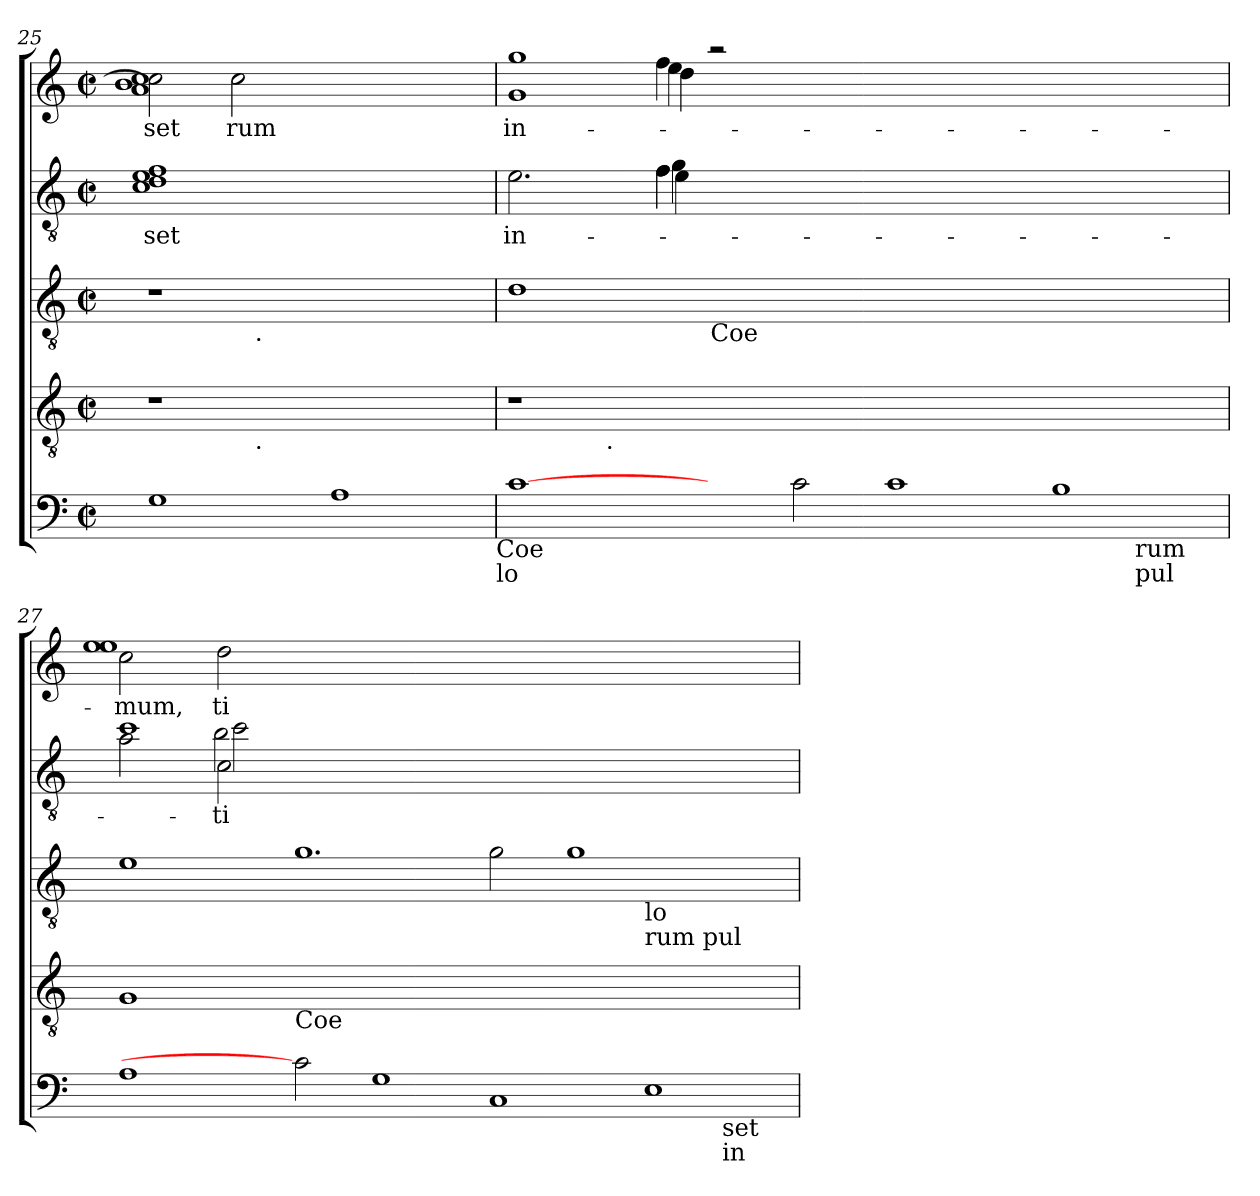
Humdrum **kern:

**kern	**kern	**kern	**kern	**text	**kern	**text
*part5	*part4	*part3	*part2	*part2	*part1	*part1
*staff5	*staff4	*staff3	*staff2	*staff2	*staff1	*staff1
*clefF4	*clefGv2	*clefGv2	*clefGv2	*	*clefG2	*
*k[]	*k[]	*k[]	*k[]	*	*k[]	*
*C:	*C:	*C:	*C:	*	*C:	*
*M2/2	*M2/2	*M2/2	*M2/2	*	*M2/2	*
*met(c|)	*met(c|)	*met(c|)	*met(c|)	*	*met(c|)	*
=25	=25	=25	=25	=25	=25	=25
!	!	!	!	!LO:LY:b	!	!LO:LY:b
*	*^	*^	*	*	*^	*
1G	1r	2ryy	1r	2ryy	1c 1d 1e 1f	-set	2cc\]	1a 1b 1cc	-set
!	!	!	!	!	!	!	!	!	!LO:LY:b
.	.	16ryy	.	16ryy	.	.	2cc\	.	-rum
!	!	!	!	!LO:TX:b:t=.	!	!	!	!	!
!	!	!LO:TX:b:t=.	!	!	!	!	!	!	!
.	.	1ryy	.	1ryy	.	.	.	.	.
1A	1ryy	.	1ryy	.	1ryy	.	1ryy	1ryy	.
.	.	4..ryy	.	4..ryy	.	.	.	.	.
!LO:TX:b:t=Coe	!	!	!	!	!	!	!	!	!
!LO:TX:b:t=lo	!	!	!	!	!	!	!	!	!
=26	=26	=26	=26	=26	=26	=26	=26	=26	=26
!	!	!	!	!	!	!LO:LY:b	!	!	!LO:LY:b
*^	*	*	*	*	*^	*	*^	*	*
*	*	*	*	*	*	*	*^	*	*	*	*^	*
*	*	*	*	*v	*v	*	*	*^	*	*	*	*	*	*
[1c	2%7ryy	1r	2ryy	1d	2.e\	2.ryy	2.ryy	2.ryy	in-	1g 1gg	2.ryy	2.ryy	2.ryy	in-
.	.	.	32ryy	.	.	.	.	.	.	.	.	.	.	.
!	!	!	!LO:TX:b:t=.	!	!	!	!	!	!	!	!	!	!	!
.	.	.	1ryy	.	.	.	.	.	.	.	.	.	.	.
.	.	.	.	.	4f\	4g\	4f\	4e\	.	.	4ff\	4ee\	4dd\	.
!	!	!	!	!LO:TX:b:t=Coe	!	!	!	!	!	!	!	!	!	!
2ryy	.	0.ryy	.	0.ryy	0.ryy	0.ryy	0.ryy	0.ryy	.	2raa	0ryy	0ryy	0ryy	.
2c\	.	.	.	.	.	.	.	.	.	0ryy	.	.	.	.
.	.	.	1ryy	.	.	.	.	.	.	.	.	.	.	.
1c	.	.	.	.	.	.	.	.	.	.	.	.	.	.
.	.	.	1ryy	.	.	.	.	.	.	.	.	.	.	.
1B	.	.	.	.	.	.	.	.	.	.	2ryy	2ryy	2ryy	.
!	!LO:TX:b:t=rum	!	!	!	!	!	!	!	!	!	!	!	!	!
!	!LO:TX:b:t=pul	!	!	!	!	!	!	!	!	!	!	!	!	!
.	2ryy	.	.	.	.	.	.	.	.	2ryy	2ryy	2ryy	2ryy	.
.	.	.	4...ryy	.	.	.	.	.	.	.	.	.	.	.
!!LO:PB:g=z
=27	=27	=27	=27	=27	=27	=27	=27	=27	=27	=27	=27	=27	=27	=27
!	!	!	!	!	!	!	!	!	!	!	!	!	!	!LO:LY:b
*	*	*v	*v	*^	*	*	*	*	*	*	*v	*v	*v	*
1A	00ryy	1G	1e	2%7ryy	8ryy	2a\	1cc	2ryy	.	2cc\	1ee 1ee	-mum,
.	.	.	.	.	4.ryy	.	.	.	.	.	.	.
!	!	!	!	!	!	!	!	!	!LO:LY:b	!	!	!
!	!	!	!	!	!	!	!	!	!LO:LY:b	!	!	!LO:LY:b
.	.	.	.	.	2c\	2b\	.	2cc\	ti-	2dd\	.	-ti-
!	!	!LO:TX:b:t=Coe	!	!	!	!	!	!	!	!	!	!
2c]	.	2%7ryy	1.g	.	2%7ryy	2%7ryy	2%7ryy	2%7ryy	.	2%7ryy	2%7ryy	.
1G	.	.	.	.	.	.	.	.	.	.	.	.
1C	.	.	2g\	.	.	.	.	.	.	.	.	.
.	.	.	1g	.	.	.	.	.	.	.	.	.
!	!	!	!	!LO:TX:b:t=lo	!	!	!	!	!	!	!	!
!	!	!	!	!LO:TX:b:t=rum pul	!	!	!	!	!	!	!	!
1E	.	.	.	1ryy	.	.	.	.	.	.	.	.
!	!LO:TX:b:t=set	!	!	!	!	!	!	!	!	!	!	!
!	!LO:TX:b:t=in	!	!	!	!	!	!	!	!	!	!	!
.	2ryy	.	2ryy	.	.	.	.	.	.	.	.	.
*	*	*	*v	*v	*	*	*	*	*	*v	*v	*
*v	*v	*	*	*v	*v	*v	*v	*	*	*
=	=	=	=	=	=	=
*-	*-	*-	*-	*-	*-	*-
